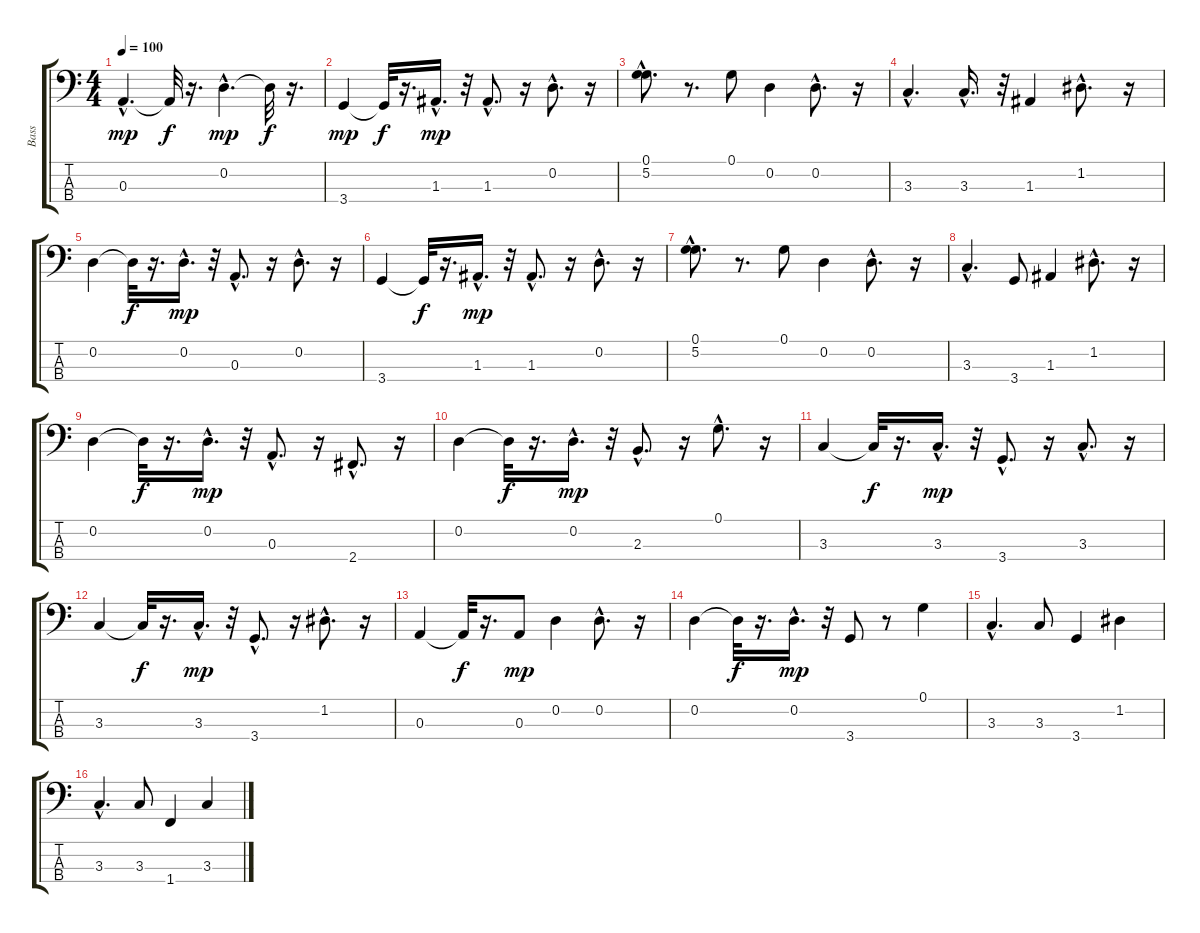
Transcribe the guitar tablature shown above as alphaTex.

\track ("Bass" "Bass") {instrument electricbassfinger}
\staff {score tabs}
\tuning (G2 D2 A1 E1) {hide}
\ts (4 4)
\tempo 100
\clef f4
\ks c
0.3{hac}.4{d dy mp} 0.3{t}.32{dy f} r.16{d} 0.2{hac}.4{d dy mp} 0.2{t}.32{dy f} r.16{d} |
3.4.4{dy mp} 3.4{t}.32{dy f} r.16{d} 1.3{hac}.16{d dy mp} r.32 1.3{hac}.8{d} r.16 0.2{hac}.8{d} r.16 |
(0.1{hac} 5.2{hac}).8{d} r.8{d} 0.1.8 0.2.4 0.2{hac}.8{d} r.16 |
3.3{hac}.4{d} 3.3{hac}.16{d} r.32 1.3.4 1.2{hac}.8{d} r.16 |
0.2.4 0.2{t}.32{dy f} r.16{d} 0.2{hac}.16{d dy mp} r.32 0.3{hac}.8{d} r.16 0.2{hac}.8{d} r.16 |
3.4.4 3.4{t}.32{dy f} r.16{d} 1.3{hac}.16{d dy mp} r.32 1.3{hac}.8{d} r.16 0.2{hac}.8{d} r.16 |
(0.1{hac} 5.2{hac}).8{d} r.8{d} 0.1.8 0.2.4 0.2{hac}.8{d} r.16 |
3.3{hac}.4{d} 3.4.8 1.3.4 1.2{hac}.8{d} r.16 |
0.2.4 0.2{t}.32{dy f} r.16{d} 0.2{hac}.16{d dy mp} r.32 0.3{hac}.8{d} r.16 2.4{hac}.8{d} r.16 |
0.2.4 0.2{t}.32{dy f} r.16{d} 0.2{hac}.16{d dy mp} r.32 2.3{hac}.8{d} r.16 0.1{hac}.8{d} r.16 |
3.3.4 3.3{t}.32{dy f} r.16{d} 3.3{hac}.16{d dy mp} r.32 3.4{hac}.8{d} r.16 3.3{hac}.8{d} r.16 |
3.3.4 3.3{t}.32{dy f} r.16{d} 3.3{hac}.16{d dy mp} r.32 3.4{hac}.8{d} r.16 1.2{hac}.8{d} r.16 |
0.3.4 0.3{t}.32{dy f} r.16{d} 0.3.8{dy mp} 0.2.4 0.2{hac}.8{d} r.16 |
0.2.4 0.2{t}.32{dy f} r.16{d} 0.2{hac}.16{d dy mp} r.32 3.4.8 r.8 0.1.4 |
3.3{hac}.4{d} 3.3.8 3.4.4 1.2.4 |
3.3{hac}.4{d} 3.3.8 1.4.4 3.3.4
